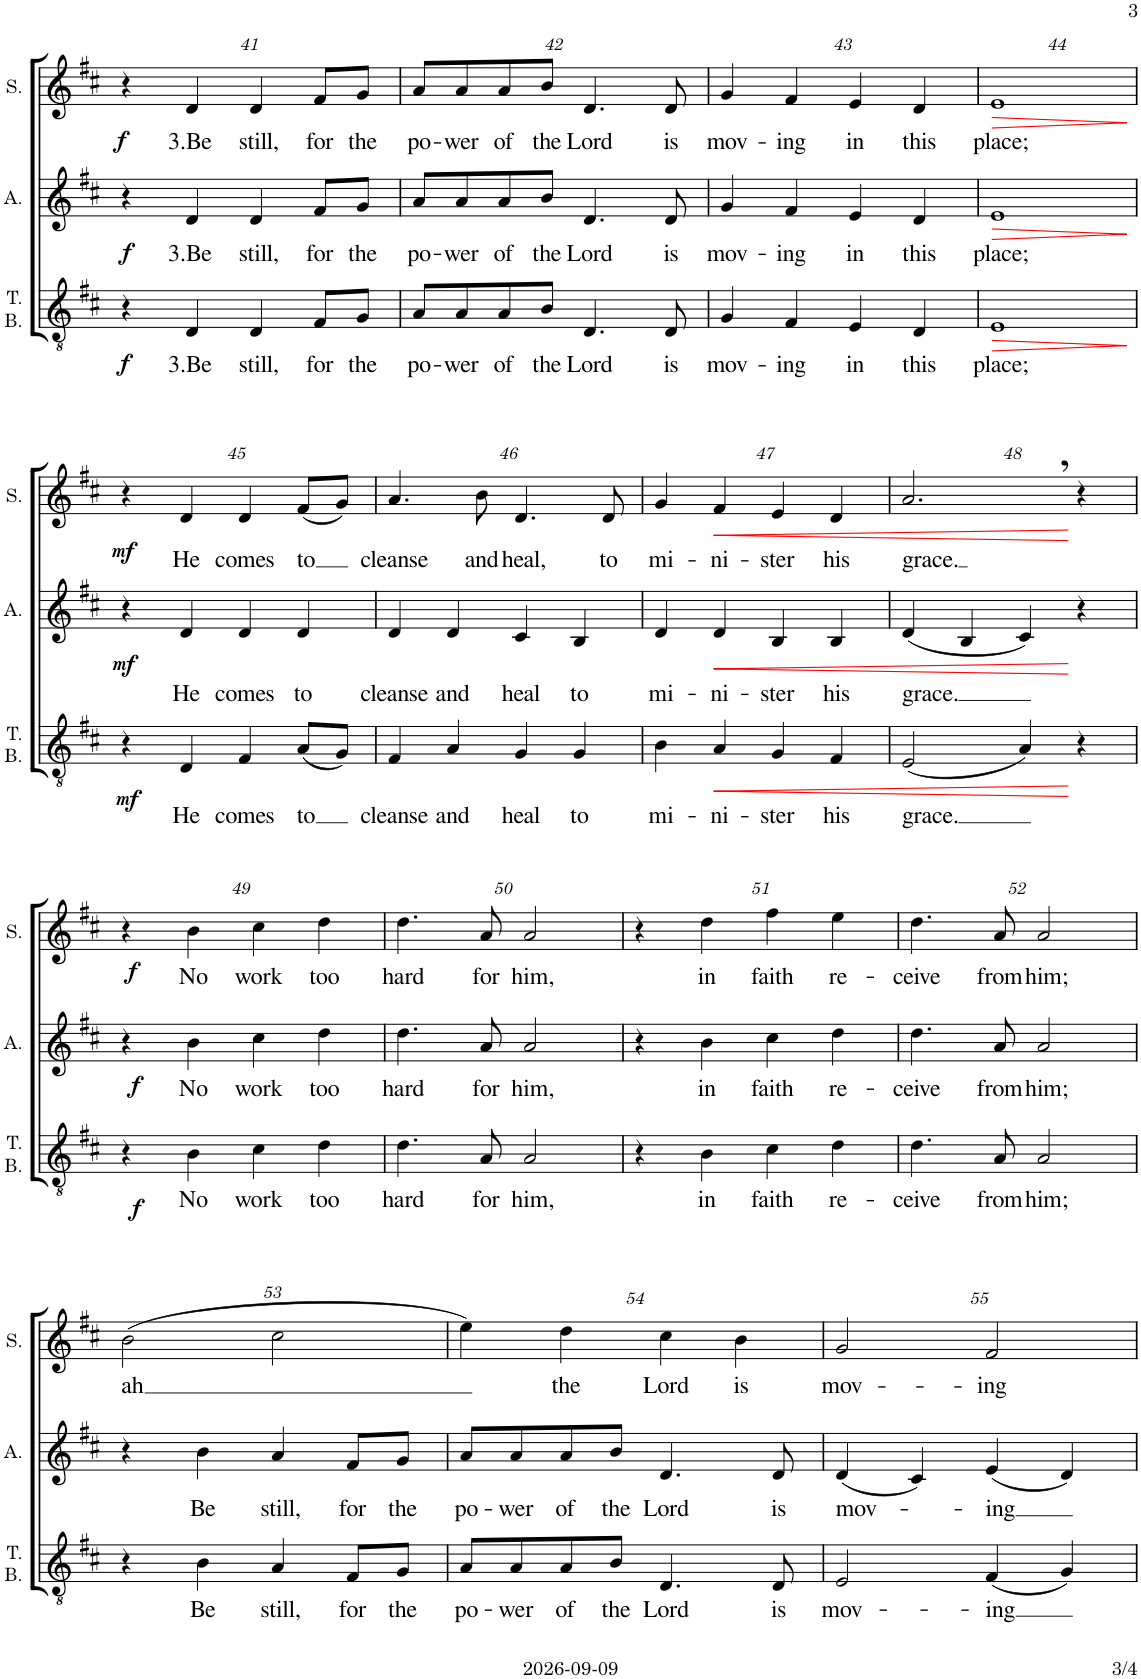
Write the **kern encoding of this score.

**kern	**kern	**kern	**text	**dynam	**kern	**text	**dynam	**kern	**text	**dynam
*part4	*part4	*part3	*part3	*part3	*part2	*part2	*part2	*part1	*part1	*part1
*staff5	*staff4	*staff3	*staff3	*staff3	*staff2	*staff2	*staff2	*staff1	*staff1	*staff1
*I"Piano	*	*I"Tenor  en Bas	*	*	*I"Alto	*	*	*I"Soprano	*	*
*I'Pno.	*	*I'T. B.	*	*	*I'A.	*	*	*I'S.	*	*
!!LO:PB:g=z
*clefF4	*clefG2	*clefGv2	*	*	*clefG2	*	*	*clefG2	*	*
*k[f#c#]	*k[f#c#]	*k[f#c#]	*	*	*k[f#c#]	*	*	*k[f#c#]	*	*
*M4/4	*M4/4	*M4/4	*	*	*M4/4	*	*	*M4/4	*	*
=41	=41	=41	=41	=41	=41	=41	=41	=41	=41	=41
2D 2F#	2A 2d	4r	.	.	4r	.	.	4r	.	.
!	!	!	!LO:LY:b	!LO:DY:b	!	!LO:LY:b	!LO:DY:b	!	!LO:LY:b	!LO:DY:b
.	.	4D/	3.Be	f	4d/	3.Be	f	4d/	3.Be	f
!	!	!	!LO:LY:b	!	!	!LO:LY:b	!	!	!LO:LY:b	!
2r	2r	4D/	still,	.	4d/	still,	.	4d/	still,	.
!	!	!	!LO:LY:b	!	!	!LO:LY:b	!	!	!LO:LY:b	!
.	.	8F#/L	for	.	8f#/L	for	.	8f#/L	for	.
!	!	!	!LO:LY:b	!	!	!LO:LY:b	!	!	!LO:LY:b	!
.	.	8G/J	the	.	8g/J	the	.	8g/J	the	.
=42	=42	=42	=42	=42	=42	=42	=42	=42	=42	=42
!	!	!	!LO:LY:b	!	!	!LO:LY:b	!	!	!LO:LY:b	!
1r	1r	8A/L	po-	.	8a/L	po-	.	8a/L	po-	.
!	!	!	!LO:LY:b	!	!	!LO:LY:b	!	!	!LO:LY:b	!
.	.	8A/	-wer	.	8a/	-wer	.	8a/	-wer	.
!	!	!	!LO:LY:b	!	!	!LO:LY:b	!	!	!LO:LY:b	!
.	.	8A/	of	.	8a/	of	.	8a/	of	.
!	!	!	!LO:LY:b	!	!	!LO:LY:b	!	!	!LO:LY:b	!
.	.	8B/J	the	.	8b/J	the	.	8b/J	the	.
!	!	!	!LO:LY:b	!	!	!LO:LY:b	!	!	!LO:LY:b	!
.	.	4.D/	Lord	.	4.d/	Lord	.	4.d/	Lord	.
!	!	!	!LO:LY:b	!	!	!LO:LY:b	!	!	!LO:LY:b	!
.	.	8D/	is	.	8d/	is	.	8d/	is	.
=43	=43	=43	=43	=43	=43	=43	=43	=43	=43	=43
!	!	!	!LO:LY:b	!	!	!LO:LY:b	!	!	!LO:LY:b	!
1r	1r	4G/	mov-	.	4g/	mov-	.	4g/	mov-	.
!	!	!	!LO:LY:b	!	!	!LO:LY:b	!	!	!LO:LY:b	!
.	.	4F#/	-ing	.	4f#/	-ing	.	4f#/	-ing	.
!	!	!	!LO:LY:b	!	!	!LO:LY:b	!	!	!LO:LY:b	!
.	.	4E/	in	.	4e/	in	.	4e/	in	.
!	!	!	!LO:LY:b	!	!	!LO:LY:b	!	!	!LO:LY:b	!
.	.	4D/	this	.	4d/	this	.	4d/	this	.
=44	=44	=44	=44	=44	=44	=44	=44	=44	=44	=44
!	!	!	!LO:LY:b	!LO:HP:b	!	!LO:LY:b	!LO:HP:b	!	!LO:LY:b	!LO:HP:b
1r	1r	1E	place;	>	1e	place;	>	1e	place;	>
.	.	.	.	]	.	.	]	.	.	]
!!LO:LB:g=z
=45	=45	=45	=45	=45	=45	=45	=45	=45	=45	=45
*^	*^	*	*	*	*	*	*	*	*	*
2D	1GG	2B 2b	4f#	4r	.	.	4r	.	.	4r	.	.
!	!	!	!	!	!LO:LY:b	!LO:DY:b	!	!LO:LY:b	!LO:DY:b	!	!LO:LY:b	!LO:DY:b
.	.	.	4r	4D/	He	mf	4d/	He	mf	4d/	He	mf
!	!	!	!	!	!LO:LY:b	!	!	!LO:LY:b	!	!	!LO:LY:b	!
2r	.	2r	2r	4F#/	comes	.	4d/	comes	.	4d/	comes	.
!	!	!	!	!	!LO:LY:b	!	!	!LO:LY:b	!	!	!LO:LY:b	!
.	.	.	.	(8A/L	to	.	4d/	to	.	(8f#/L	to	.
.	.	.	.	8G/J)	.	.	.	.	.	8g/J)	.	.
*v	*v	*	*	*	*	*	*	*	*	*	*	*
*	*v	*v	*	*	*	*	*	*	*	*	*
=46	=46	=46	=46	=46	=46	=46	=46	=46	=46	=46
!	!	!	!LO:LY:b	!	!	!LO:LY:b	!	!	!LO:LY:b	!
1r	1r	4F#/	cleanse	.	4d/	cleanse	.	4.a/	cleanse	.
!	!	!	!LO:LY:b	!	!	!LO:LY:b	!	!	!	!
.	.	4A/	and	.	4d/	and	.	.	.	.
!	!	!	!	!	!	!	!	!	!LO:LY:b	!
.	.	.	.	.	.	.	.	8b\	and	.
!	!	!	!LO:LY:b	!	!	!LO:LY:b	!	!	!LO:LY:b	!
.	.	4G/	heal	.	4c#/	heal	.	4.d/	heal,	.
!	!	!	!LO:LY:b	!	!	!LO:LY:b	!	!	!	!
.	.	4G/	to	.	4B/	to	.	.	.	.
!	!	!	!	!	!	!	!	!	!LO:LY:b	!
.	.	.	.	.	.	.	.	8d/	to	.
=47	=47	=47	=47	=47	=47	=47	=47	=47	=47	=47
!	!	!	!LO:LY:b	!	!	!LO:LY:b	!	!	!LO:LY:b	!
1r	1r	4B\	mi-	.	4d/	mi-	.	4g/	mi-	.
!	!	!	!LO:LY:b	!LO:HP:b	!	!LO:LY:b	!LO:HP:b	!	!LO:LY:b	!LO:HP:b
.	.	4A/	-ni-	<	4d/	-ni-	<	4f#/	-ni-	<
!	!	!	!LO:LY:b	!	!	!LO:LY:b	!	!	!LO:LY:b	!
.	.	4G/	-ster	.	4B/	-ster	.	4e/	-ster	.
!	!	!	!LO:LY:b	!	!	!LO:LY:b	!	!	!LO:LY:b	!
.	.	4F#/	his	.	4B/	his	.	4d/	his	.
=48	=48	=48	=48	=48	=48	=48	=48	=48	=48	=48
*^	*	*	*	*	*	*	*	*	*	*
!LO:N:vis=2	!LO:N:vis=2	!LO:N:vis=2	!	!LO:LY:b	!	!	!LO:LY:b	!	!	!LO:LY:b	!
*	*	*^	*	*	*	*	*	*	*	*	*
2.r	2.r	2.r	4r	(2E/	grace.	.	(4d/	grace.	.	2.a,/	grace.	.
.	.	.	4r	.	.	.	4B/	.	.	.	.	.
.	.	.	4r	4A/)	.	.	4c#/)	.	.	.	.	.
4D	4FF#	8dd\L	4d 4a	4r	.	[	4r	.	[	4r	.	[
.	.	8cc#\J	.	.	.	.	.	.	.	.	.	.
!!LO:LB:g=z
=49	=49	=49	=49	=49	=49	=49	=49	=49	=49	=49	=49	=49
2.D 2.B	2.GG	1b	2d 2a	4r	.	.	4r	.	.	4r	.	.
!	!	!	!	!	!LO:LY:b	!LO:DY:b	!	!LO:LY:b	!LO:DY:b	!	!LO:LY:b	!LO:DY:b
.	.	.	.	4B\	No	f	4b\	No	f	4b\	No	f
!	!	!	!	!	!LO:LY:b	!	!	!LO:LY:b	!	!	!LO:LY:b	!
.	.	.	2r	4c#\	work	.	4cc#\	work	.	4cc#\	work	.
!	!	!	!	!	!LO:LY:b	!	!	!LO:LY:b	!	!	!LO:LY:b	!
4r	4r	.	.	4d\	too	.	4dd\	too	.	4dd\	too	.
*	*	*v	*v	*	*	*	*	*	*	*	*	*
=50	=50	=50	=50	=50	=50	=50	=50	=50	=50	=50	=50
!	!	!	!	!LO:LY:b	!	!	!LO:LY:b	!	!	!LO:LY:b	!
*v	*v	*	*	*	*	*	*	*	*	*	*
1r	1r	4.d\	hard	.	4.dd\	hard	.	4.dd\	hard	.
!	!	!	!LO:LY:b	!	!	!LO:LY:b	!	!	!LO:LY:b	!
.	.	8A/	for	.	8a/	for	.	8a/	for	.
!	!	!	!LO:LY:b	!	!	!LO:LY:b	!	!	!LO:LY:b	!
.	.	2A/	him,	.	2a/	him,	.	2a/	him,	.
=51	=51	=51	=51	=51	=51	=51	=51	=51	=51	=51
2GG 2G	4d 4a 4b	4r	.	.	4r	.	.	4r	.	.
!	!	!	!LO:LY:b	!	!	!LO:LY:b	!	!	!LO:LY:b	!
.	4r	4B\	in	.	4b\	in	.	4dd\	in	.
!	!	!	!LO:LY:b	!	!	!LO:LY:b	!	!	!LO:LY:b	!
2r	2r	4c#\	faith	.	4cc#\	faith	.	4ff#\	faith	.
!	!	!	!LO:LY:b	!	!	!LO:LY:b	!	!	!LO:LY:b	!
.	.	4d\	re-	.	4dd\	re-	.	4ee\	re-	.
=52	=52	=52	=52	=52	=52	=52	=52	=52	=52	=52
!	!	!	!LO:LY:b	!	!	!LO:LY:b	!	!	!LO:LY:b	!
1r	1r	4.d\	-ceive	.	4.dd\	-ceive	.	4.dd\	-ceive	.
!	!	!	!LO:LY:b	!	!	!LO:LY:b	!	!	!LO:LY:b	!
.	.	8A/	from	.	8a/	from	.	8a/	from	.
!	!	!	!LO:LY:b	!	!	!LO:LY:b	!	!	!LO:LY:b	!
.	.	2A/	him;	.	2a/	him;	.	2a/	him;	.
!!LO:LB:g=z
=53	=53	=53	=53	=53	=53	=53	=53	=53	=53	=53
*^	*	*	*	*	*	*	*	*	*	*
!	!	!	!	!	!	!	!	!	!	!LO:LY:b	!
2D	1GG	2B 2d 2g 2b	4r	.	.	4r	.	.	(2b\	ah	.
!	!	!	!	!LO:LY:b	!	!	!LO:LY:b	!	!	!	!
.	.	.	4B\	Be	.	4b\	Be	.	.	.	.
!	!	!	!	!LO:LY:b	!	!	!LO:LY:b	!	!	!	!
2r	.	2r	4A/	still,	.	4a/	still,	.	2cc#\	.	.
!	!	!	!	!LO:LY:b	!	!	!LO:LY:b	!	!	!	!
.	.	.	8F#/L	for	.	8f#/L	for	.	.	.	.
!	!	!	!	!LO:LY:b	!	!	!LO:LY:b	!	!	!	!
.	.	.	8G/J	the	.	8g/J	the	.	.	.	.
*v	*v	*	*	*	*	*	*	*	*	*	*
=54	=54	=54	=54	=54	=54	=54	=54	=54	=54	=54
!	!	!	!LO:LY:b	!	!	!LO:LY:b	!	!	!	!
1r	1r	8A/L	po-	.	8a/L	po-	.	4ee\)	.	.
!	!	!	!LO:LY:b	!	!	!LO:LY:b	!	!	!	!
.	.	8A/	-wer	.	8a/	-wer	.	.	.	.
!	!	!	!LO:LY:b	!	!	!LO:LY:b	!	!	!LO:LY:b	!
.	.	8A/	of	.	8a/	of	.	4dd\	the	.
!	!	!	!LO:LY:b	!	!	!LO:LY:b	!	!	!	!
.	.	8B/J	the	.	8b/J	the	.	.	.	.
!	!	!	!LO:LY:b	!	!	!LO:LY:b	!	!	!LO:LY:b	!
.	.	4.D/	Lord	.	4.d/	Lord	.	4cc#\	Lord	.
!	!	!	!	!	!	!	!	!	!LO:LY:b	!
.	.	.	.	.	.	.	.	4b\	is	.
!	!	!	!LO:LY:b	!	!	!LO:LY:b	!	!	!	!
.	.	8D/	is	.	8d/	is	.	.	.	.
=55	=55	=55	=55	=55	=55	=55	=55	=55	=55	=55
!	!	!	!LO:LY:b	!	!	!LO:LY:b	!	!	!LO:LY:b	!
1r	1r	2E/	mov-	.	(4d/	mov-	.	2g/	mov-	.
.	.	.	.	.	4c#/)	.	.	.	.	.
!	!	!	!LO:LY:b	!	!	!LO:LY:b	!	!	!LO:LY:b	!
.	.	(4F#/	-ing	.	(4e/	-ing	.	2f#/	-ing	.
.	.	4G/)	.	.	4d/)	.	.	.	.	.
=	=	=	=	=	=	=	=	=	=	=
*-	*-	*-	*-	*-	*-	*-	*-	*-	*-	*-
